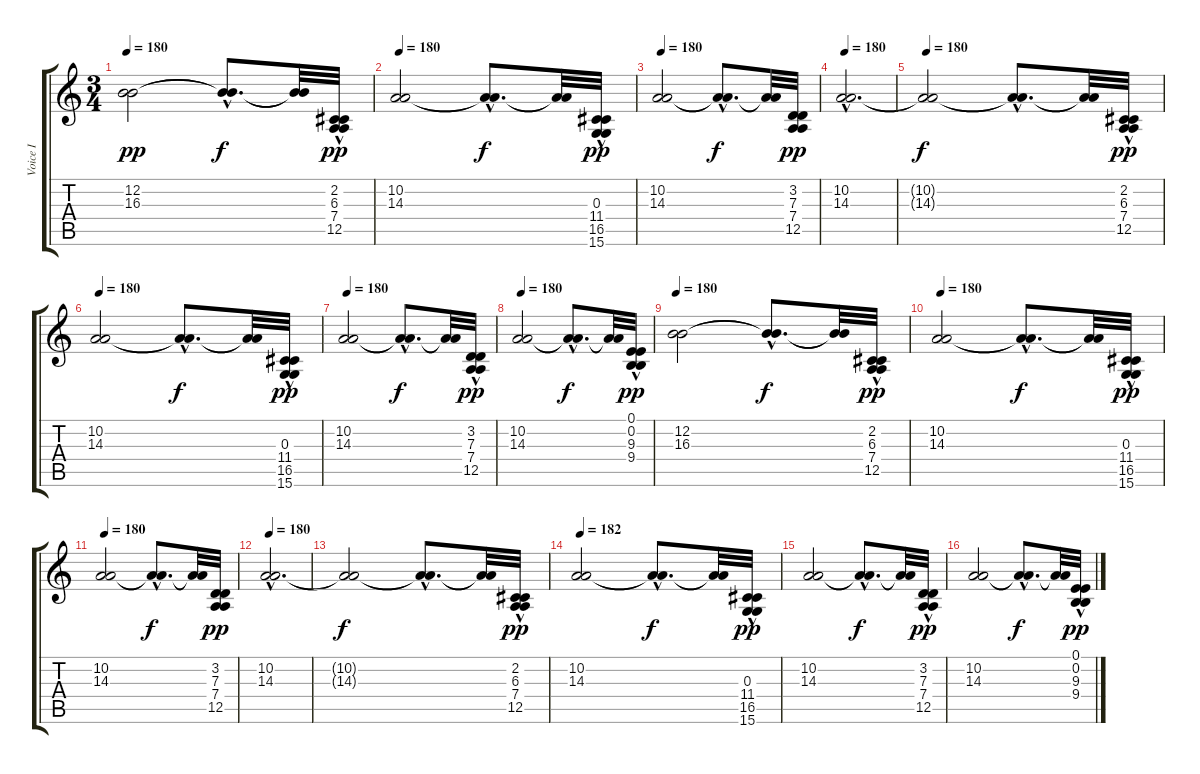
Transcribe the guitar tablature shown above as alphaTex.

\track ("Voice I" "Voice I") {instrument stringensemble1}
\staff {score tabs}
\tuning (E4 B3 G3 D3 A2 E2) {hide}
\ts (3 4)
\tempo 180
\clef g2
\ks c
(12.2 16.3).2{dy pp} (12.2{hac t} 16.3{hac t}).8{d dy f} (12.2{t} 16.3{t}).32 (2.2{hac} 6.3{hac} 7.4{hac} 12.5{hac}).32{dy pp} |
\tempo 180
(10.2 14.3).2 (10.2{hac t} 14.3{hac t}).8{d dy f} (10.2{t} 14.3{t}).32 (0.3{hac} 11.4{hac} 16.5{hac} 15.6{hac}).32{dy pp} |
\tempo 180
(10.2 14.3).2 (10.2{hac t} 14.3{hac t}).8{d dy f} (10.2{t} 14.3{t}).32 (3.2 7.3 7.4 12.5).32{dy pp} |
\tempo 180
(10.2{hac} 14.3{hac}).2{d} |
\tempo 180
(10.2{t} 14.3{t}).2{dy f} (10.2{hac t} 14.3{hac t}).8{d} (10.2{t} 14.3{t}).32 (2.2{hac} 6.3{hac} 7.4{hac} 12.5{hac}).32{dy pp} |
\tempo 180
(10.2 14.3).2 (10.2{hac t} 14.3{hac t}).8{d dy f} (10.2{t} 14.3{t}).32 (0.3{hac} 11.4{hac} 16.5{hac} 15.6{hac}).32{dy pp} |
\tempo 180
(10.2 14.3).2 (10.2{hac t} 14.3{hac t}).8{d dy f} (10.2{t} 14.3{t}).32 (3.2{hac} 7.3{hac} 7.4{hac} 12.5{hac}).32{dy pp} |
\tempo 180
(10.2 14.3).2 (10.2{hac t} 14.3{hac t}).8{d dy f} (10.2{t} 14.3{t}).32 (0.1{hac} 0.2{hac} 9.3{hac} 9.4{hac}).32{dy pp} |
\tempo 180
(12.2 16.3).2 (12.2{hac t} 16.3{hac t}).8{d dy f} (12.2{t} 16.3{t}).32 (2.2{hac} 6.3{hac} 7.4{hac} 12.5{hac}).32{dy pp} |
\tempo 180
(10.2 14.3).2 (10.2{hac t} 14.3{hac t}).8{d dy f} (10.2{t} 14.3{t}).32 (0.3{hac} 11.4{hac} 16.5{hac} 15.6{hac}).32{dy pp} |
\tempo 180
(10.2 14.3).2 (10.2{hac t} 14.3{hac t}).8{d dy f} (10.2{t} 14.3{t}).32 (3.2 7.3 7.4 12.5).32{dy pp} |
\tempo 180
(10.2{hac} 14.3{hac}).2{d} |
(10.2{t} 14.3{t}).2{dy f} (10.2{hac t} 14.3{hac t}).8{d} (10.2{t} 14.3{t}).32 (2.2{hac} 6.3{hac} 7.4{hac} 12.5{hac}).32{dy pp} |
\tempo 182
(10.2 14.3).2 (10.2{hac t} 14.3{hac t}).8{d dy f} (10.2{t} 14.3{t}).32 (0.3{hac} 11.4{hac} 16.5{hac} 15.6{hac}).32{dy pp} |
(10.2 14.3).2 (10.2{hac t} 14.3{hac t}).8{d dy f} (10.2{t} 14.3{t}).32 (3.2{hac} 7.3{hac} 7.4{hac} 12.5{hac}).32{dy pp} |
(10.2 14.3).2 (10.2{hac t} 14.3{hac t}).8{d dy f} (10.2{t} 14.3{t}).32 (0.1{hac} 0.2{hac} 9.3{hac} 9.4{hac}).32{dy pp}
